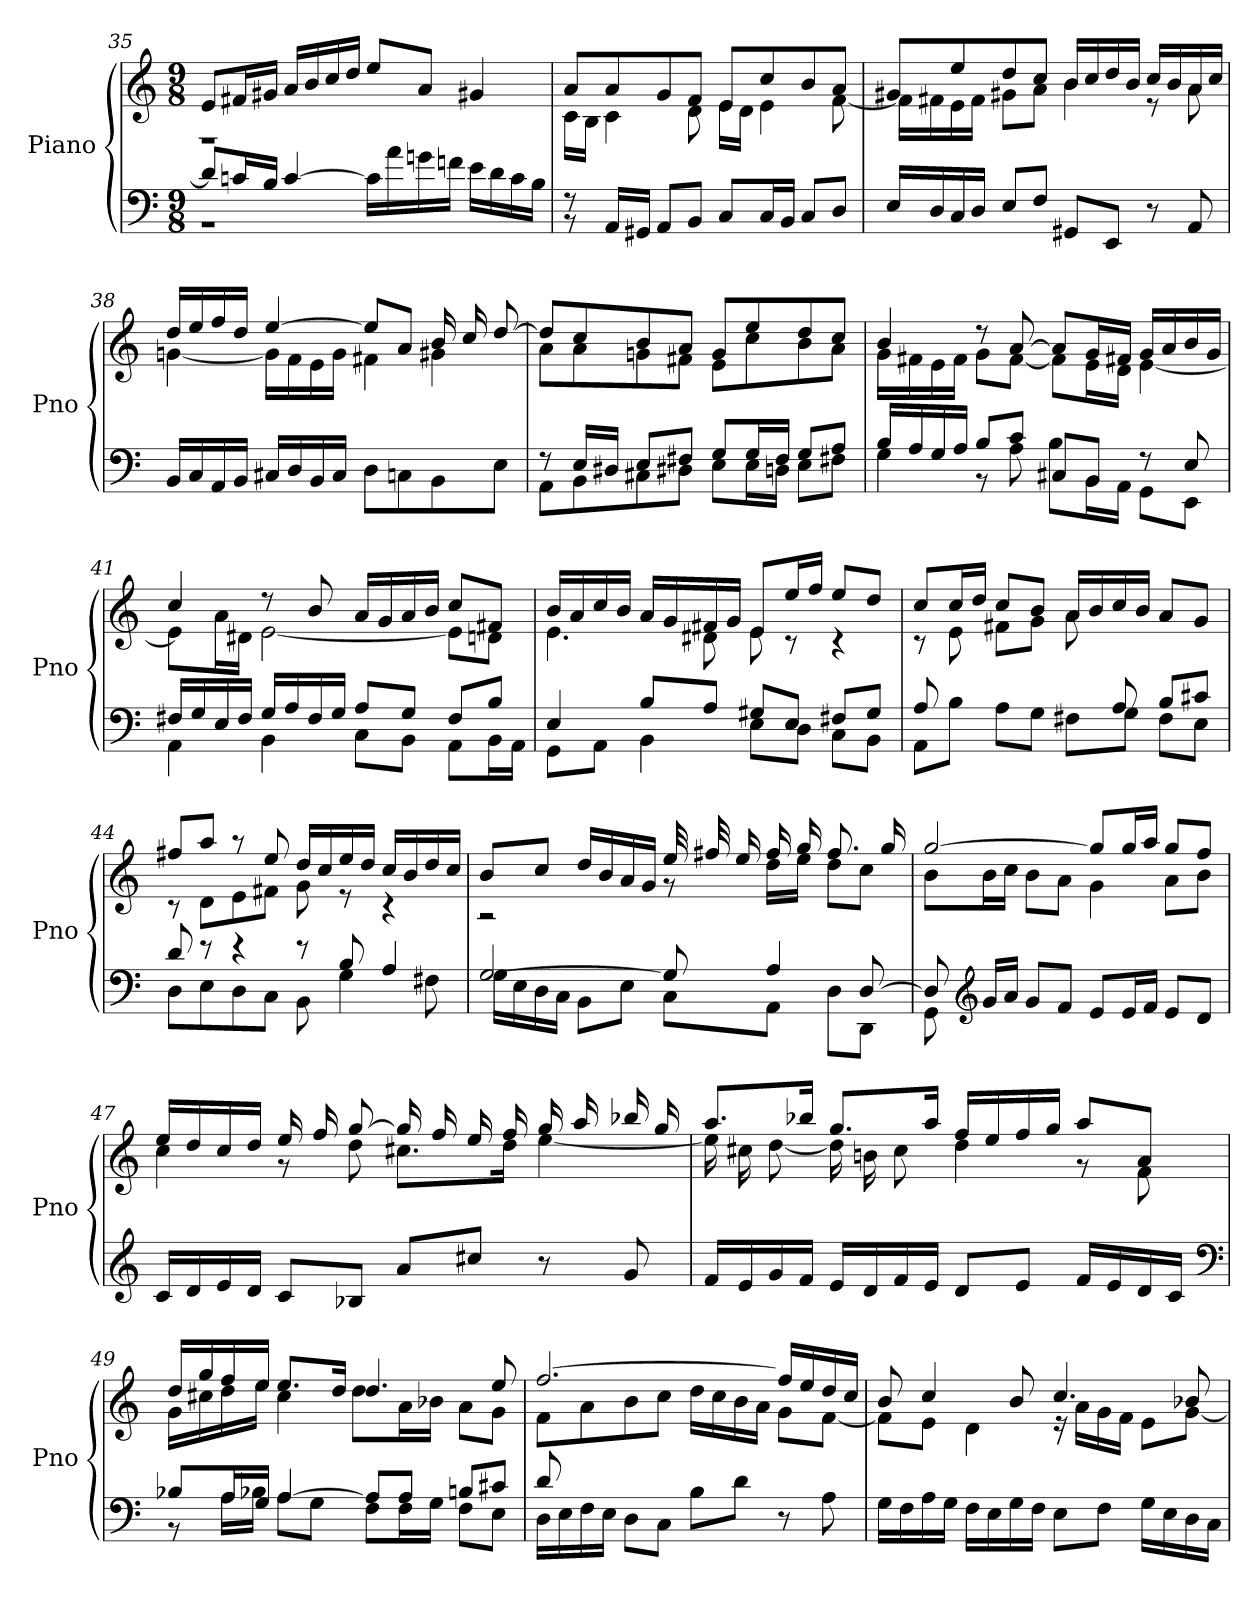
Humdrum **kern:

**kern	**kern
*part1	*part1
*staff2	*staff1
*I"Piano	*
*I'Pno	*
!!LO:LB:g=z
*clefF4	*clefG2
*k[]	*k[]
*C:	*C:
*M9/8	*M9/8
=35	=35
*^	*^
8d\L]	1r	8eL	1r
16cn/L	.	16f#XL	.
16B/JJ	.	16g#XJJ	.
[4c/	.	16aLL	.
.	.	16b	.
.	.	16cc	.
.	.	16ddJJ	.
16c/LL]	.	8ee/L	.
16a\	.	.	.
16gn\	.	8a/J	.
16fn\JJ	.	.	.
16e\LL	.	4g#X/	.
16d/	.	.	.
16c\	.	.	.
16B\JJ	.	.	.
=36	=36	=36	=36
8r	8r	8a/L	16c\LL
.	.	.	16B\JJ
16AALL	8ryy	8a/	4c\
16GG#XJJ	.	.	.
8AA/L	2.ryy	8g	.
8BB/J	.	8fJ	8d\
8C/L	.	8e/L	16eLL
.	.	.	16d\JJ
16C/L	.	8cc/	4e\
16BB/JJ	.	.	.
8C/L	.	8b	.
8D/J	.	8aJ	[8f\
=37	=37	=37	=37
16E/LL	1ryy	8g#X/L	16fLL]
16D/	.	.	16f#X
16C/	.	8ee/	16e
16D/JJ	.	.	16f#JJ
8E/L	.	8dd	8g#XL
8F/J	.	8ccJ	8a\J
8GG#X/L	.	16bLL	4b\
.	.	16cc	.
8EEJ	.	16dd	.
.	.	16bJJ	.
8r	.	16cc/LL	8r
.	.	16b/	.
8AA/	.	16a/	8a\
.	.	16cc/JJ	.
!!LO:LB:g=z	!!
=38	=38	=38	=38
1ryy	16BB/LL	16ddLL	[4gn\
.	16C/	16ee	.
.	16AA/	16ff	.
.	16BB/JJ	16ddJJ	.
.	16C#X/LL	[4ee/	16g\LL]
.	16D/	.	16f\
.	16BB/	.	16e\
.	16C#/JJ	.	16g\JJ
.	8D\L	8ee/L]	4f#X\
.	8Cn\	8a/J	.
.	8BB\	16bLL	4g#X\
.	.	16cc	.
.	8E\J	[8ddJ	.
=39	=39	=39	=39
8r	8AA\L	8ddL]	8a\L
16E/LL	8BB\	8cc	8a
16D#X/JJ	.	.	.
8EL	8C#X\	8b	8gn
8F#XJ	8D#X\J	8aJ	8f#XJ
8GL	8E\L	8g/L	8e\L
16GL	16E\L	8ee/	8cc
16F#JJ	16Dn\JJ	.	.
8G/L	8E\L	8dd/	8b
8A/J	8F#X\J	8cc/J	8aJ
=40	=40	=40	=40
16B/LL	4G\	4b/	16gLL
16A/	.	.	16f#X
16G/	.	.	16e
16A/JJ	.	.	16f#JJ
8B/L	8r	8r	8g\L
8c/J	8A\	[8a/	[8f#\J
8C#X/L	8B\L	8a/L]	8f#\L]
8BB/J	16BB\L	16g/L	16e\L
.	16AA\JJ	16f#X/JJ	16d\JJ
8r	8GGL	16g/LL	[4e\
.	.	16a/	.
8E/	8EEJ	16b/	.
.	.	16g/JJ	.
!!LO:LB:g=z	!!
=41	=41	=41	=41
16F#X/LL	4AA\	4cc/	8e\L]
16G/	.	.	.
16E/	.	.	16a\L
16F#/JJ	.	.	16d#X\JJ
16GLL	4BB\	8r	[2e\
16A/	.	.	.
16F#/	.	8b/	.
16G/JJ	.	.	.
8AL	8CL	16a/LL	.
.	.	16g/	.
8G/J	8BB\J	16a/	.
.	.	16b/JJ	.
8F#/L	8AAL	8cc/L	8e\L]
8B/J	16BB\L	8f#X/J	8dn\J
.	16AA\JJ	.	.
=42	=42	=42	=42
4E/	8GG\L	16b/LL	4.e\
.	.	16a/	.
.	8AA\J	16cc/	.
.	.	16b/JJ	.
8B/L	4BB\	16aLL	.
.	.	16g	.
8A/J	.	16f#X	8d#X\
.	.	16gJJ	.
8G#X/L	8EL	8e/L	8e\
8E/J	8D\J	16ee/L	8r
.	.	16ff/JJ	.
8F#XL	8CL	8ee/L	4r
8G#/J	8BB\J	8dd/J	.
=43	=43	=43	=43
8A/	8AAL	8cc/L	8r
8ryy	8B\J	16cc/L	8e\
.	.	16dd/JJ	.
4ryy	8A\L	8cc/L	8f#XL
.	8G\J	8b/J	8g\J
8ryy	8F#X\L	16a/LL	8a\
.	.	16b/	.
8A/	8G\J	16cc/	8ryy
.	.	16b/JJ	.
8B/L	8F#\L	8a/L	4ryy
8c#X/J	8E\J	8g/J	.
!!LO:LB:g=z	!!
=44	=44	=44	=44
8d/	8DL	8ff#X/L	8r
8r	8E	8aa/J	8dL
4r	8D	8r	8e\
.	8CJ	8ee/	8f#X\J
8r	8BB\	16dd/LL	8g\
.	.	16cc/	.
8B/	4G\	16ee/	8r
.	.	16dd/JJ	.
4A/	.	16ccLL	4r
.	.	16b	.
.	8F#X\	16dd	.
.	.	16ccJJ	.
=45	=45	=45	=45
[2G/	16G\LL	8bL	2r
.	16E\	.	.
.	16D\	8ccJ	.
.	16C\JJ	.	.
.	8BB\L	16ddLL	.
.	.	16b	.
.	8E\J	16a	.
.	.	16gJJ	.
8G/]	8C\L	32ee/LLL	8r
.	.	32ff#X/	.
.	.	16ee/	.
4A/	8AA\J	16ff#/	16ddLL
.	.	16gg/JJ	16ee\JJ
.	8DL	8.ff#L	8dd\L
[8D/	8DD\J	.	8cc\J
.	.	16gg/J	.
=46	=46	=46	=46
8D/]	8GG\	[2gg/	8b\L
*clefG2	*	*	*
16gLL	8ryy	.	16b\L
16a/JJ	.	.	16cc\JJ
8gL	2.ryy	.	8b\L
8f/J	.	.	8a\J
8eL	.	8gg/L]	4g\
16e/L	.	16gg/L	.
16f/JJ	.	16aa/JJ	.
8eL	.	8gg/L	8aL
8d/J	.	8ff/J	8b\J
!!LO:LB:g=z	!!
=47	=47	=47	=47
16cLL	1ryy	16eeLL	4cc\
16d/	.	16dd/	.
16e/	.	16cc/	.
16d/JJ	.	16dd/JJ	.
8cL	.	16eeLL	8r
.	.	16ff/	.
8B-X/J	.	[8gg/J	8dd\
8aL	.	16ggLL]	8.cc#X\L
.	.	16ff/	.
8cc#X/J	.	16ee/	.
.	.	16ff/JJ	16dd\J
8r	.	16gg/LL	[4ee\
.	.	16aa/	.
8g/	.	16bb-X/	.
.	.	16gg/JJ	.
=48	=48	=48	=48
16fLL	1ryy	8.aaL	16ee\LL]
16e/	.	.	16cc#X\
16g/	.	.	[8dd\J
16f/JJ	.	16bb-X/J	.
16eLL	.	8.ggL	16ddLL]
16d	.	.	16bn\
16f/	.	.	8cc#\J
16e/JJ	.	16aa/J	.
8dL	.	16ffLL	4dd\
.	.	16ee/	.
8e/J	.	16ff/	.
.	.	16gg/JJ	.
16fLL	.	8aa/L	8r
16e/	.	.	.
16d/	.	8a/J	8f\
16c/JJ	.	.	.
*clefF4	*	*	*
=49	=49	=49	=49
8B-X/L	8r	16dd/LL	16g\LL
.	.	16gg/	16cc#X\
16A/L	16ALL	16ff/	16dd\
16G/JJ	16B-X\JJ	16ee/JJ	16ee\JJ
[4A/	8A\L	8.ee/L	4cc#\
.	8G\J	.	.
.	.	16dd/J	.
8AL]	8FL	4.dd/	8dd\L
8A/J	16F\L	.	16a\L
.	16G\JJ	.	16b-X\JJ
8Bn/L	8F\L	.	8a\L
8c#X/J	8E\J	8ee/	8g\J
!!LO:LB:g=z	!!
=50	=50	=50	=50
8d/	16DLL	[2.ff/	8fL
.	16E	.	.
8ryy	16F	.	8a
.	16EJJ	.	.
4ryy	8D\L	.	8b\
.	8C\J	.	8cc\J
2ryy	8B\L	.	16dd\LL
.	.	.	16cc\
.	8d\J	.	16b\
.	.	.	16a\JJ
.	8r	16ff/LL]	8g\L
.	.	16ee/	.
.	8A\	16dd/	[8f\J
.	.	16cc/JJ	.
=51	=51	=51	=51
1ryy	16GLL	8b/	8f\L]
.	16F	.	.
.	16A	4cc/	8e\J
.	16GJJ	.	.
.	16F\LL	.	4d\
.	16E\	.	.
.	16G\	8b/	.
.	16F\JJ	.	.
.	8E\L	4.cc/	16r
.	.	.	16aLL
.	8F\J	.	16g
.	.	.	16fJJ
.	16G\LL	.	8e\L
.	16E\	.	.
.	16D\	8b-X/	[8g\J
.	16C\JJ	.	.
*v	*v	*	*
*	*v	*v
=	=
*-	*-
